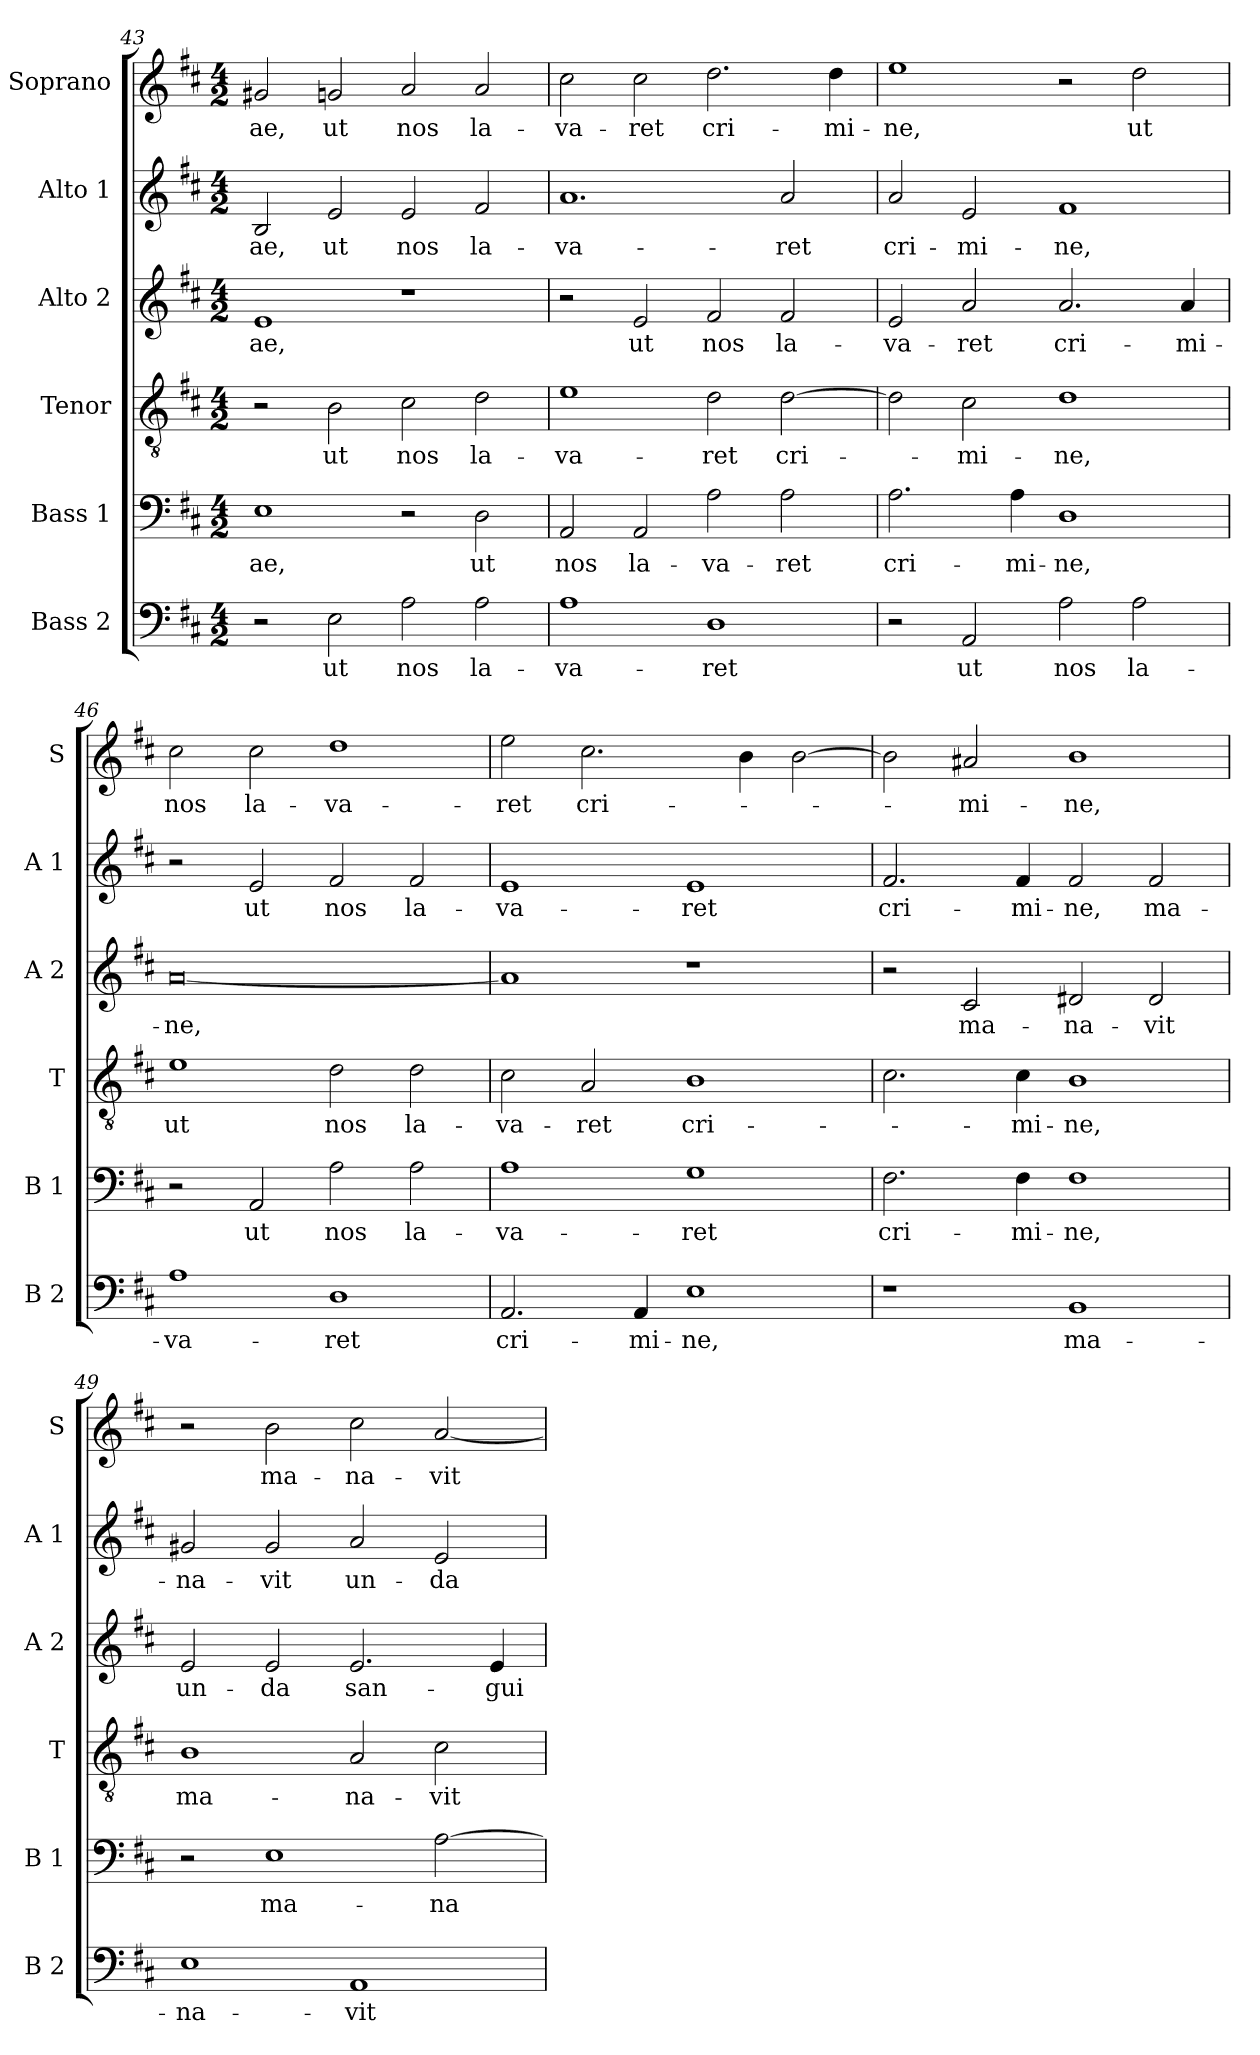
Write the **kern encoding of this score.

**kern	**text	**kern	**text	**kern	**text	**kern	**text	**kern	**text	**kern	**text
*part6	*part6	*part5	*part5	*part4	*part4	*part3	*part3	*part2	*part2	*part1	*part1
*staff6	*staff6	*staff5	*staff5	*staff4	*staff4	*staff3	*staff3	*staff2	*staff2	*staff1	*staff1
*I"Bass 2	*	*I"Bass 1	*	*I"Tenor	*	*I"Alto 2	*	*I"Alto 1	*	*I"Soprano	*
*I'B 2	*	*I'B 1	*	*I'T	*	*I'A 2	*	*I'A 1	*	*I'S	*
!!LO:PB:g=z
*clefF4	*	*clefF4	*	*clefGv2	*	*clefG2	*	*clefG2	*	*clefG2	*
*k[f#c#]	*	*k[f#c#]	*	*k[f#c#]	*	*k[f#c#]	*	*k[f#c#]	*	*k[f#c#]	*
*D:	*	*D:	*	*D:	*	*D:	*	*D:	*	*D:	*
*M4/2	*	*M4/2	*	*M4/2	*	*M4/2	*	*M4/2	*	*M4/2	*
=43	=43	=43	=43	=43	=43	=43	=43	=43	=43	=43	=43
!	!	!	!LO:LY:b	!	!	!	!LO:LY:b	!	!LO:LY:b	!	!LO:LY:b
2r	.	1E	-ae,	2r	.	1e	-ae,	2B/	-ae,	2g#X/	-ae,
!	!LO:LY:b	!	!	!	!LO:LY:b	!	!	!	!LO:LY:b	!	!LO:LY:b
2E\	ut	.	.	2B\	ut	.	.	2e/	ut	2gn/	ut
!	!LO:LY:b	!	!	!	!LO:LY:b	!	!	!	!LO:LY:b	!	!LO:LY:b
2A\	nos	2r	.	2c#\	nos	1r	.	2e/	nos	2a/	nos
!	!LO:LY:b	!	!LO:LY:b	!	!LO:LY:b	!	!	!	!LO:LY:b	!	!LO:LY:b
2A\	la-	2D\	ut	2d\	la-	.	.	2f#/	la-	2a/	la-
=44	=44	=44	=44	=44	=44	=44	=44	=44	=44	=44	=44
!	!LO:LY:b	!	!LO:LY:b	!	!LO:LY:b	!	!	!	!LO:LY:b	!	!LO:LY:b
1A	-va-	2AA/	nos	1e	-va-	2r	.	1.a	-va-	2cc#\	-va-
!	!	!	!LO:LY:b	!	!	!	!LO:LY:b	!	!	!	!LO:LY:b
.	.	2AA/	la-	.	.	2e/	ut	.	.	2cc#\	-ret
!	!LO:LY:b	!	!LO:LY:b	!	!LO:LY:b	!	!LO:LY:b	!	!	!	!LO:LY:b
1D	-ret	2A\	-va-	2d\	-ret	2f#/	nos	.	.	2.dd\	cri-
!	!	!	!LO:LY:b	!	!LO:LY:b	!	!LO:LY:b	!	!LO:LY:b	!	!
.	.	2A\	-ret	[2d\	cri-	2f#/	la-	2a/	-ret	.	.
!	!	!	!	!	!	!	!	!	!	!	!LO:LY:b
.	.	.	.	.	.	.	.	.	.	4dd\	-mi-
=45	=45	=45	=45	=45	=45	=45	=45	=45	=45	=45	=45
!	!	!	!LO:LY:b	!	!	!	!LO:LY:b	!	!LO:LY:b	!	!LO:LY:b
2r	.	2.A\	cri-	2d\]	.	2e/	-va-	2a/	cri-	1ee	-ne,
!	!LO:LY:b	!	!	!	!LO:LY:b	!	!LO:LY:b	!	!LO:LY:b	!	!
2AA/	ut	.	.	2c#\	-mi-	2a/	-ret	2e/	-mi-	.	.
!	!	!	!LO:LY:b	!	!	!	!	!	!	!	!
.	.	4A\	-mi-	.	.	.	.	.	.	.	.
!	!LO:LY:b	!	!LO:LY:b	!	!LO:LY:b	!	!LO:LY:b	!	!LO:LY:b	!	!
2A\	nos	1D	-ne,	1d	-ne,	2.a/	cri-	1f#	-ne,	2r	.
!	!LO:LY:b	!	!	!	!	!	!	!	!	!	!LO:LY:b
2A\	la-	.	.	.	.	.	.	.	.	2dd\	ut
!	!	!	!	!	!	!	!LO:LY:b	!	!	!	!
.	.	.	.	.	.	4a/	-mi-	.	.	.	.
=46	=46	=46	=46	=46	=46	=46	=46	=46	=46	=46	=46
!	!LO:LY:b	!	!	!	!LO:LY:b	!	!LO:LY:b	!	!	!	!LO:LY:b
1A	-va-	2r	.	1e	ut	[0a	-ne,	2r	.	2cc#\	nos
!	!	!	!LO:LY:b	!	!	!	!	!	!LO:LY:b	!	!LO:LY:b
.	.	2AA/	ut	.	.	.	.	2e/	ut	2cc#\	la-
!	!LO:LY:b	!	!LO:LY:b	!	!LO:LY:b	!	!	!	!LO:LY:b	!	!LO:LY:b
1D	-ret	2A\	nos	2d\	nos	.	.	2f#/	nos	1dd	-va-
!	!	!	!LO:LY:b	!	!LO:LY:b	!	!	!	!LO:LY:b	!	!
.	.	2A\	la-	2d\	la-	.	.	2f#/	la-	.	.
=47	=47	=47	=47	=47	=47	=47	=47	=47	=47	=47	=47
!	!LO:LY:b	!	!LO:LY:b	!	!LO:LY:b	!	!	!	!LO:LY:b	!	!LO:LY:b
2.AA/	cri-	1A	-va-	2c#\	-va-	1a]	.	1e	-va-	2ee\	-ret
!	!	!	!	!	!LO:LY:b	!	!	!	!	!	!LO:LY:b
.	.	.	.	2A/	-ret	.	.	.	.	2.cc#\	cri-
!	!LO:LY:b	!	!	!	!	!	!	!	!	!	!
4AA/	-mi-	.	.	.	.	.	.	.	.	.	.
!	!LO:LY:b	!	!LO:LY:b	!	!LO:LY:b	!	!	!	!LO:LY:b	!	!
1E	-ne,	1G	-ret	1B	cri-	1r	.	1e	-ret	.	.
.	.	.	.	.	.	.	.	.	.	4b\	.
.	.	.	.	.	.	.	.	.	.	[2b\	.
=48	=48	=48	=48	=48	=48	=48	=48	=48	=48	=48	=48
!	!	!	!LO:LY:b	!	!	!	!	!	!LO:LY:b	!	!
1r	.	2.F#\	cri-	2.c#\	.	2r	.	2.f#/	cri-	2b\]	.
!	!	!	!	!	!	!	!LO:LY:b	!	!	!	!LO:LY:b
.	.	.	.	.	.	2c#/	ma-	.	.	2a#X/	-mi-
!	!	!	!LO:LY:b	!	!LO:LY:b	!	!	!	!LO:LY:b	!	!
.	.	4F#\	-mi-	4c#\	-mi-	.	.	4f#/	-mi-	.	.
!	!LO:LY:b	!	!LO:LY:b	!	!LO:LY:b	!	!LO:LY:b	!	!LO:LY:b	!	!LO:LY:b
1BB	ma-	1F#	-ne,	1B	-ne,	2d#X/	-na-	2f#/	-ne,	1b	-ne,
!	!	!	!	!	!	!	!LO:LY:b	!	!LO:LY:b	!	!
.	.	.	.	.	.	2d#/	-vit	2f#/	ma-	.	.
=49	=49	=49	=49	=49	=49	=49	=49	=49	=49	=49	=49
!	!LO:LY:b	!	!	!	!LO:LY:b	!	!LO:LY:b	!	!LO:LY:b	!	!
1E	-na-	2r	.	1B	ma-	2e/	un-	2g#X/	-na-	2r	.
!	!	!	!LO:LY:b	!	!	!	!LO:LY:b	!	!LO:LY:b	!	!LO:LY:b
.	.	1E	ma-	.	.	2e/	-da	2g#/	-vit	2b\	ma-
!	!LO:LY:b	!	!	!	!LO:LY:b	!	!LO:LY:b	!	!LO:LY:b	!	!LO:LY:b
1AA	-vit	.	.	2A/	-na-	2.e/	san-	2a/	un-	2cc#\	-na-
!	!	!	!LO:LY:b	!	!LO:LY:b	!	!	!	!LO:LY:b	!	!LO:LY:b
.	.	[2A\	-na-	2c#\	-vit	.	.	2e/	-da	[2a/	-vit
!	!	!	!	!	!	!	!LO:LY:b	!	!	!	!
.	.	.	.	.	.	4e/	-gui-	.	.	.	.
=	=	=	=	=	=	=	=	=	=	=	=
*-	*-	*-	*-	*-	*-	*-	*-	*-	*-	*-	*-
